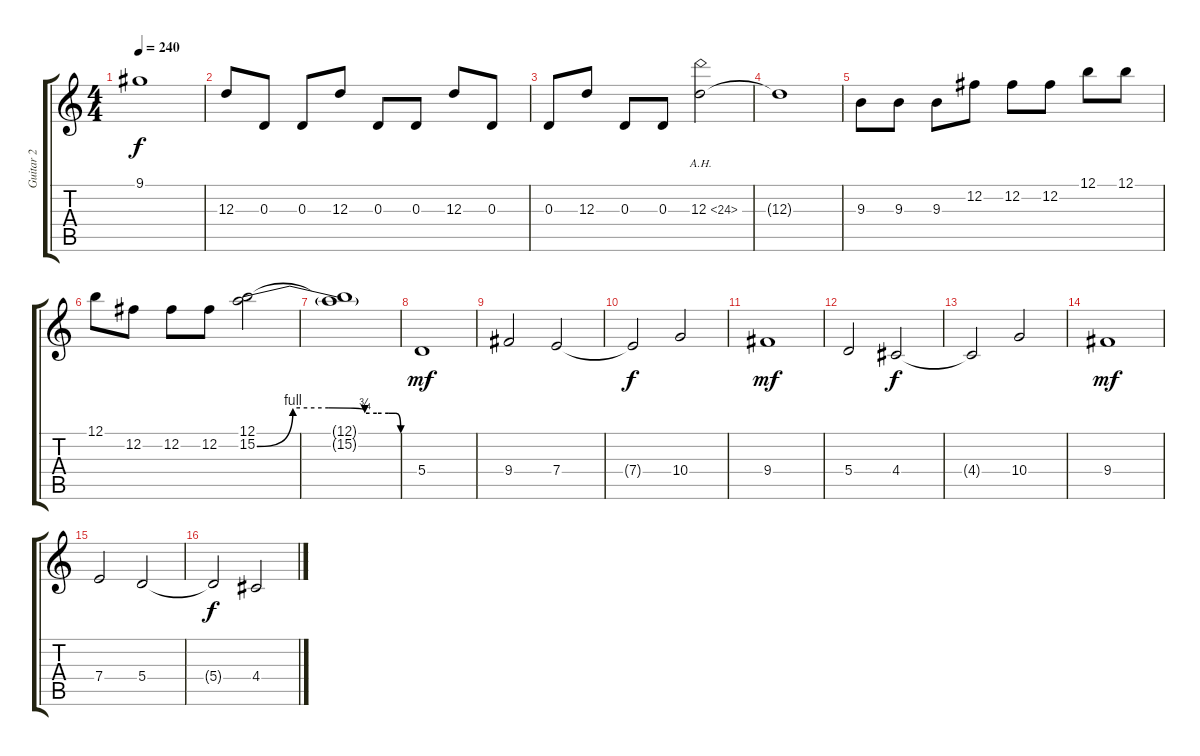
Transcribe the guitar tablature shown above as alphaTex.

\track ("Guitar 2" "Guitar 2") {instrument distortionguitar}
\staff {score tabs}
\tuning (B3 Gb3 D3 A2 E2 B1) {hide}
\ts (4 4)
\tempo 240
\clef g2
\ks c
9.1{t}.1{dy f} |
12.3.8 0.3.8 0.3.8 12.3.8 0.3.8 0.3.8 12.3.8 0.3.8 |
0.3.8 12.3.8 0.3.8 0.3.8 12.3{ah 12}.2 |
12.3{t}.1 |
9.3.8 9.3.8 9.3.8 12.2.8 12.2.8 12.2.8 12.1.8 12.1.8 |
12.1.8 12.2.8 12.2.8 12.2.8 (12.1 15.2{be (custom 0 0 15 4 30 4 45 3 50 3 55 3 58 3 60 0)}).2 |
(12.1{t} 15.2{t}).1 |
5.4.1{dy mf} |
9.4.2 7.4.2 |
7.4{t}.2{dy f} 10.4.2 |
9.4.1{dy mf} |
5.4.2 4.4.2{dy f} |
4.4{t}.2 10.4.2 |
9.4.1{dy mf} |
7.4.2 5.4.2 |
5.4{t}.2{dy f} 4.4.2
